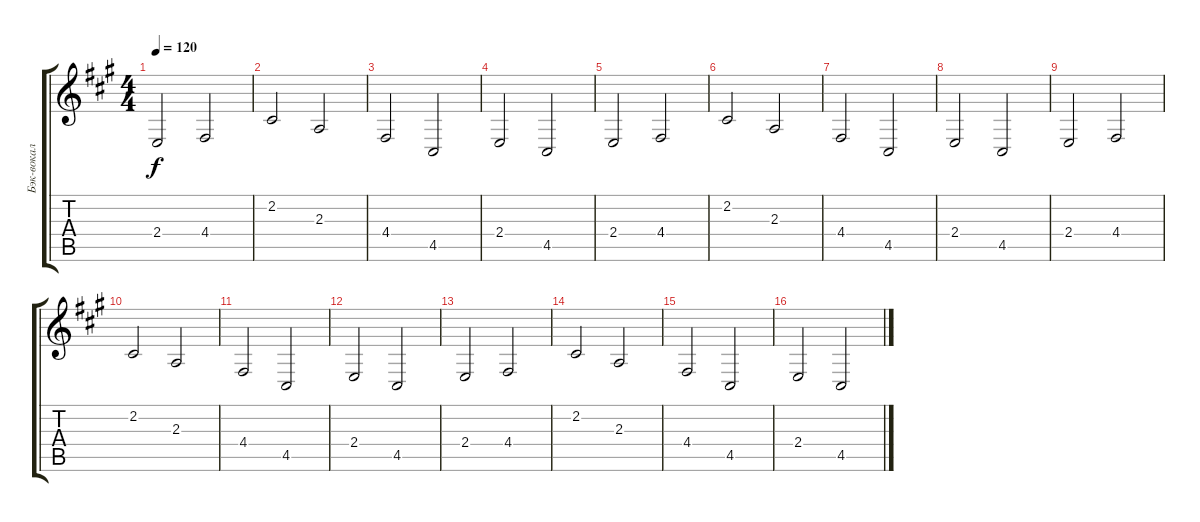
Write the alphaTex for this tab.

\track ("Бэк-вокал" "Бэк-вокал") {instrument choiraahs}
\staff {score tabs}
\tuning (E4 B3 G3 D3 A2 E2) {hide}
\ts (4 4)
\tempo 120
\clef g2
\ks f#minor
2.4.2{dy f} 4.4.2 |
2.2.2 2.3.2 |
4.4.2 4.5.2 |
2.4.2 4.5.2 |
2.4.2 4.4.2 |
2.2.2 2.3.2 |
4.4.2 4.5.2 |
2.4.2 4.5.2 |
2.4.2 4.4.2 |
2.2.2 2.3.2 |
4.4.2 4.5.2 |
2.4.2 4.5.2 |
2.4.2 4.4.2 |
2.2.2 2.3.2 |
4.4.2 4.5.2 |
2.4.2 4.5.2
